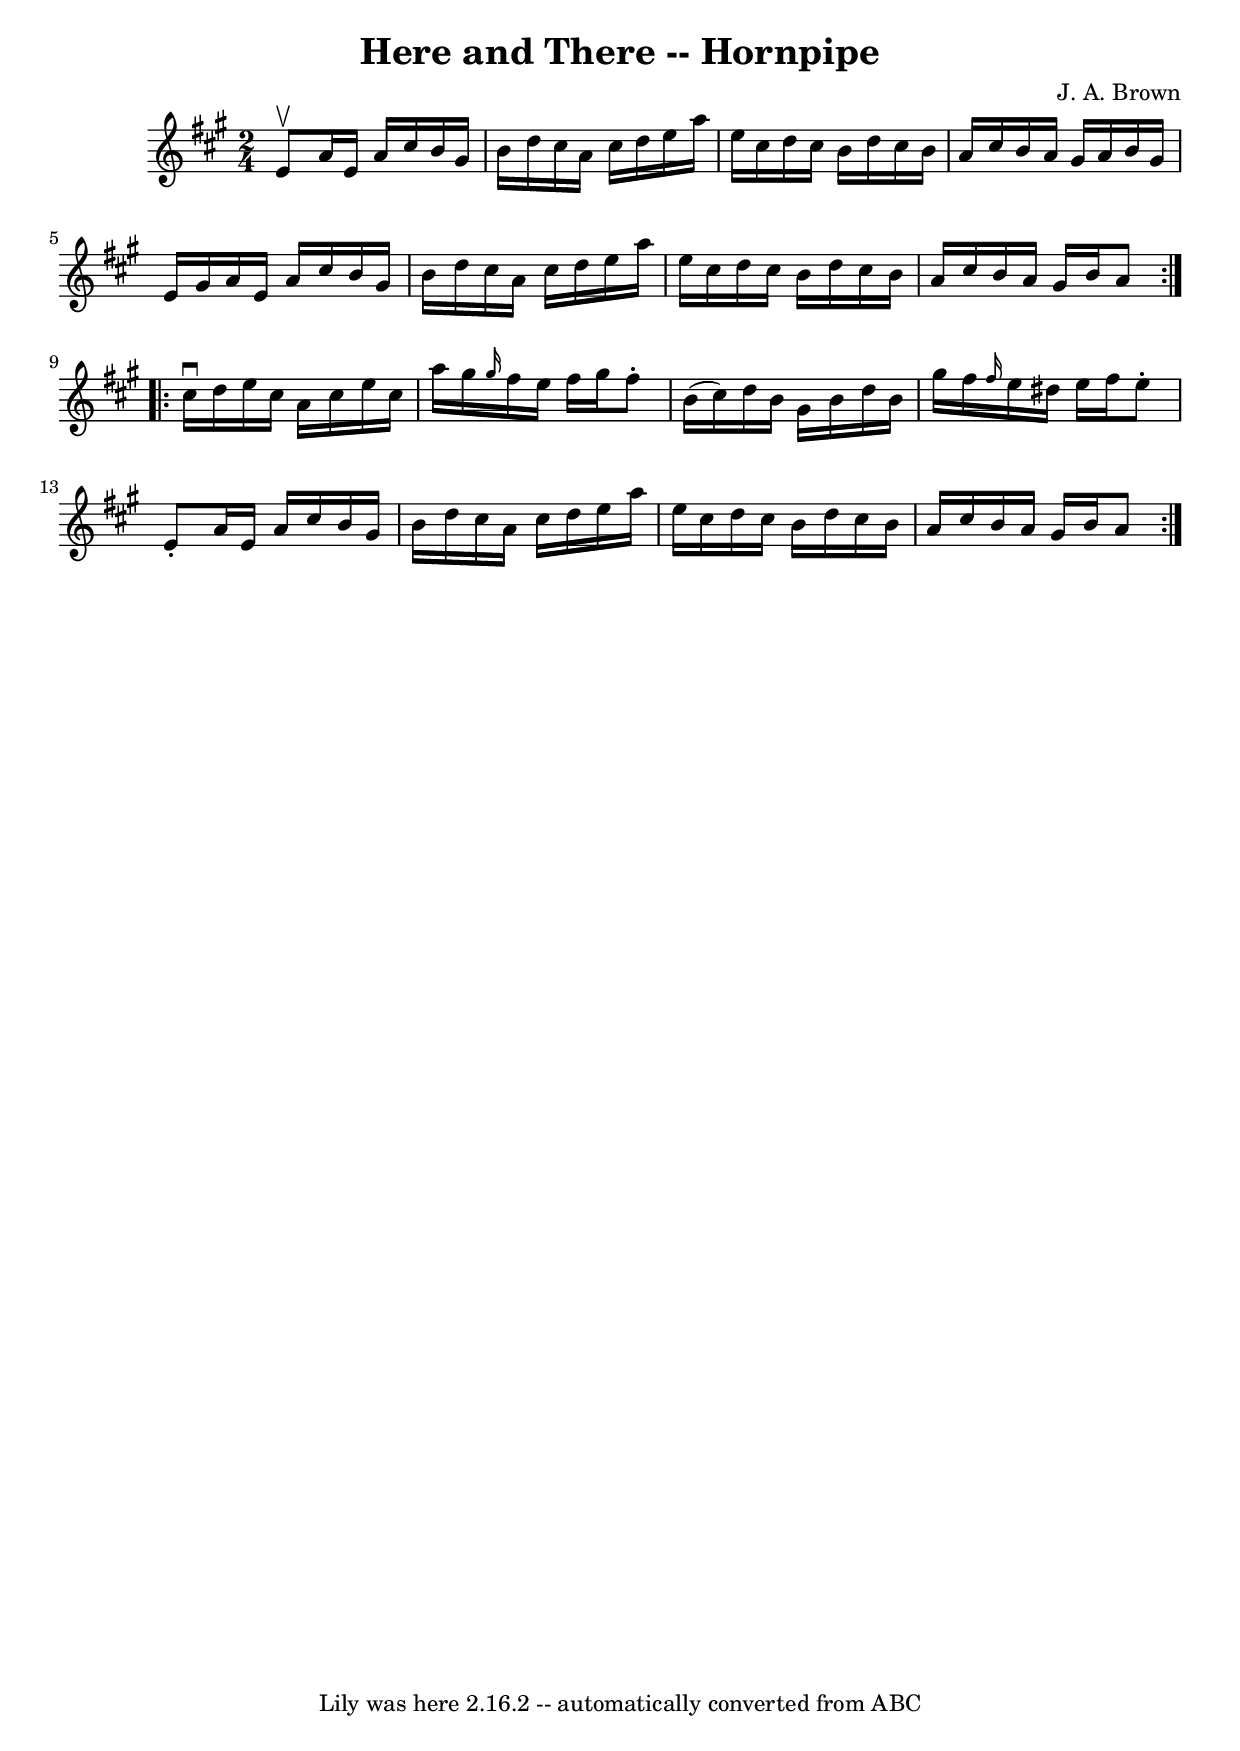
\version "2.16.2"
\include "Mammoth.ily"
\header {
  %% book = "Cole's 1000 Fiddle Tunes"
 composer = "J. A. Brown"
 crossRefNumber = "1"
 footnotes = ""
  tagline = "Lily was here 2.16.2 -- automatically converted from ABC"
  title = "Here and There -- Hornpipe"

}
voicedefault =  {



  \repeat volta 2 {

    \time 2/4 
    \key a \major e'8^\upbow  |
 a'16 e'16 a'16 cis''16 b'16 gis'16 b'16 d''16   |
 cis''16 a'16 cis''16 d''16 e''16 a''16 e''16 cis''16   |
 d''16 cis''16 b'16 d''16 cis''16 b'16 a'16 cis''16   |
 b'16 a'16 gis'16 a'16 b'16 gis'16 e'16 gis'16   |
 a'16 e'16 a'16 cis''16 b'16 gis'16 b'16 d''16   |
 cis''16 a'16 cis''16 d''16 e''16 a''16 e''16 cis''16    |
 d''16 cis''16 b'16 d''16 cis''16 b'16 a'16 cis''16   |
 b'16 a'16 gis'16 b'16 a'8  
  }     

  \repeat volta 2 { cis''16^\downbow d''16   |
 e''16 cis''16 a'16 cis''16 e''16 cis''16 a''16 gis''16   |
    \grace {    
 gis''16  
    } fis''16 e''16 fis''16 gis''16 fis''8-. b'16 ( cis''16)  |
 d''16 b'16 gis'16 b'16 d''16 b'16 gis''16 fis''16   |
    \grace { fis''16  
	   } e''16 dis''16 e''16 fis''16 e''8-. e'8-.  |
 a'16 e'16 a'16 cis''16 b'16 gis'16 b'16 d''16   |
 cis''16 a'16 cis''16 d''16 e''16 a''16 e''16 cis''16   |
 d''16 cis''16 b'16 d''16 cis''16 b'16 a'16 cis''16   |
 b'16 a'16 gis'16  
 b'16 a'8  
  }   

}

\score{
  <<

    \context Staff="default"
    {
      \voicedefault 
      
    }

  >>
  \layout {
    
  }
  \midi {
  }

}
